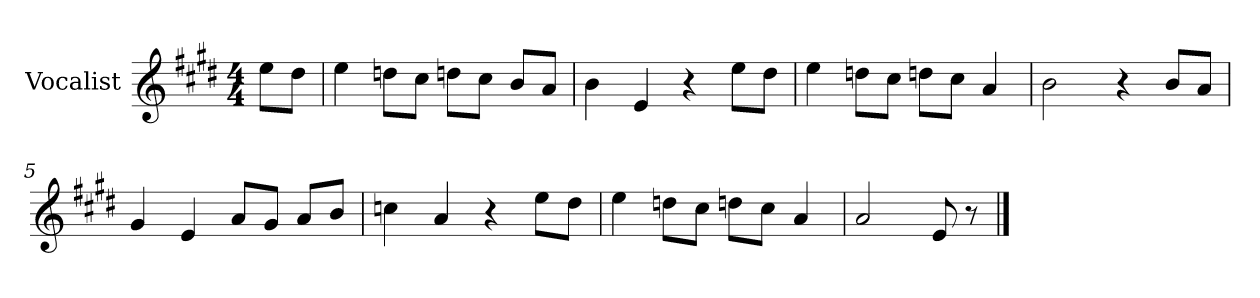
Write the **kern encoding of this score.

**kern
*part1
*staff1
*I"Vocalist
*k[f#c#g#d#]
*E:
*M4/4
=
8eeL
8dd#J
=1
4ee
8ddnL
8cc#J
8ddnL
8cc#J
8bL
8aJ
=2
4b
4e
4r
8eeL
8dd#J
=3
4ee
8ddnL
8cc#J
8ddnL
8cc#J
4a
=4
2b
4r
8bL
8aJ
=5
4g#
4e
8aL
8g#J
8aL
8bJ
=6
4ccn
4a
4r
8eeL
8dd#J
=7
4ee
8ddnL
8cc#J
8ddnL
8cc#J
4a
=8
2a
8e
8r
==
*-
